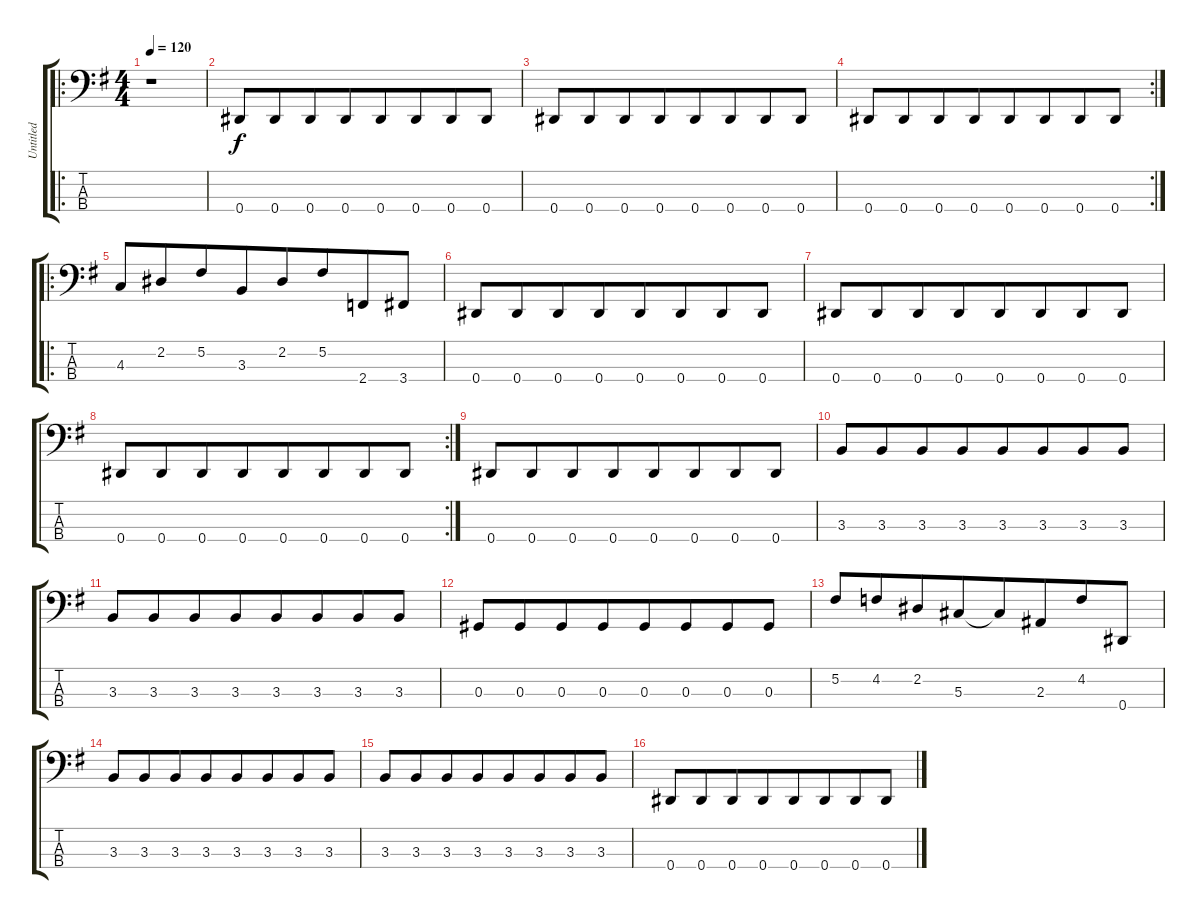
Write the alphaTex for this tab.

\track ("Untitled" "Untitled") {instrument electricbassfinger}
\staff {score tabs}
\tuning (Gb2 Db2 Ab1 Eb1) {hide}
\ro
\ts (4 4)
\tempo 120
\clef f4
\ks g
r.1{dy f instrument electricbassfinger} |
0.4.8{beam merge} 0.4.8{beam merge} 0.4.8{beam merge} 0.4.8{beam merge} 0.4.8{beam merge} 0.4.8{beam merge} 0.4.8{beam merge} 0.4.8 |
0.4.8{beam merge} 0.4.8{beam merge} 0.4.8{beam merge} 0.4.8{beam merge} 0.4.8{beam merge} 0.4.8{beam merge} 0.4.8{beam merge} 0.4.8 |
\rc 2
0.4.8{beam merge} 0.4.8{beam merge} 0.4.8{beam merge} 0.4.8{beam merge} 0.4.8{beam merge} 0.4.8{beam merge} 0.4.8{beam merge} 0.4.8 |
\ro
4.3.8{beam merge} 2.2.8{beam merge} 5.2.8{beam merge} 3.3.8{beam merge} 2.2.8{beam merge} 5.2.8{beam merge} 2.4.8{beam merge} 3.4.8 |
0.4.8{beam merge} 0.4.8{beam merge} 0.4.8{beam merge} 0.4.8{beam merge} 0.4.8{beam merge} 0.4.8{beam merge} 0.4.8{beam merge} 0.4.8 |
0.4.8{beam merge} 0.4.8{beam merge} 0.4.8{beam merge} 0.4.8{beam merge} 0.4.8{beam merge} 0.4.8{beam merge} 0.4.8{beam merge} 0.4.8 |
\rc 2
0.4.8{beam merge} 0.4.8{beam merge} 0.4.8{beam merge} 0.4.8{beam merge} 0.4.8{beam merge} 0.4.8{beam merge} 0.4.8{beam merge} 0.4.8 |
0.4.8{beam merge} 0.4.8{beam merge} 0.4.8{beam merge} 0.4.8{beam merge} 0.4.8{beam merge} 0.4.8{beam merge} 0.4.8{beam merge} 0.4.8 |
3.3.8{beam merge} 3.3.8{beam merge} 3.3.8{beam merge} 3.3.8{beam merge} 3.3.8{beam merge} 3.3.8{beam merge} 3.3.8{beam merge} 3.3.8 |
3.3.8{beam merge} 3.3.8{beam merge} 3.3.8{beam merge} 3.3.8{beam merge} 3.3.8{beam merge} 3.3.8{beam merge} 3.3.8{beam merge} 3.3.8 |
0.3.8{beam merge} 0.3.8{beam merge} 0.3.8{beam merge} 0.3.8{beam merge} 0.3.8{beam merge} 0.3.8{beam merge} 0.3.8{beam merge} 0.3.8 |
5.2.8{beam merge} 4.2.8{beam merge} 2.2.8{beam merge} 5.3.8{beam merge} 5.3{t}.8{beam merge} 2.3.8{beam merge} 4.2.8{beam merge} 0.4.8 |
3.3.8{beam merge} 3.3.8{beam merge} 3.3.8{beam merge} 3.3.8{beam merge} 3.3.8{beam merge} 3.3.8{beam merge} 3.3.8{beam merge} 3.3.8 |
3.3.8{beam merge} 3.3.8{beam merge} 3.3.8{beam merge} 3.3.8{beam merge} 3.3.8{beam merge} 3.3.8{beam merge} 3.3.8{beam merge} 3.3.8 |
0.4.8{beam merge} 0.4.8{beam merge} 0.4.8{beam merge} 0.4.8{beam merge} 0.4.8{beam merge} 0.4.8{beam merge} 0.4.8{beam merge} 0.4.8
